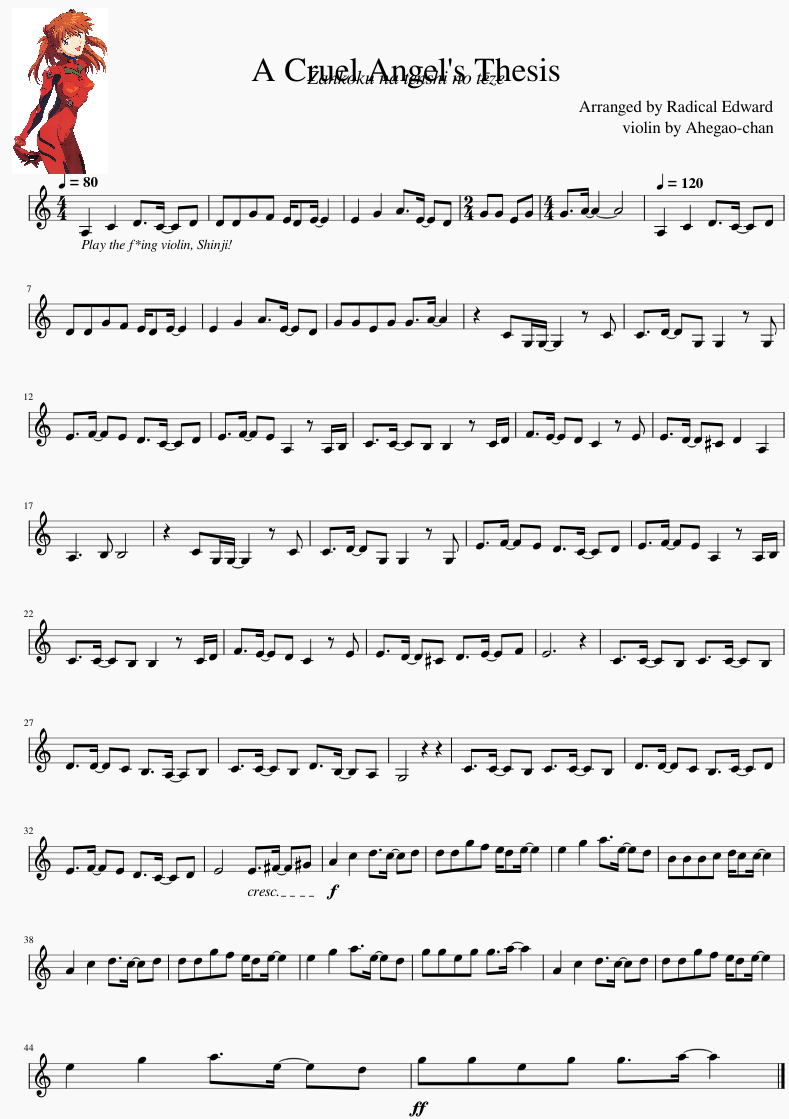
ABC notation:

X:1
%%score 1 { ( 2 5 ) | ( 3 4 ) }
L:1/8
Q:1/4=80
M:4/4
I:linebreak $
K:C
V:1 treble
V:2 treble
V:5 treble
V:3 bass
V:4 bass
V:1
 A,2 C2 D>C- CD | DDGF E/DE/- E2 | E2 G2 A>E- ED |[M:2/4] GG EG |[M:4/4] G>A- A2- A4 | %5
[K:C][Q:1/4=120] A,2 C2 D>C- CD |$ DDGF E/DE/- E2 | E2 G2 A>E- ED | GGEG G>A- A2 |[K:C] z2 CG,/G,/- G,2 z C | %10
[K:C] C>D- DG, G,2 z G, |$ E>F- FE D>C- CD | E>F- FE A,2 z A,/B,/ |[K:C] C>C- CB, B,2 z C/D/ |[K:C] F>E- ED C2 z E | %15
 E>D- D^C D2 A,2 |$ A,3 B, B,4 |[K:C] z2 CG,/G,/- G,2 z C |[K:C] C>D- DG, G,2 z G, |[K:C] E>F- FE D>C- CD | %20
 E>F- FE A,2 z A,/B,/ |$[K:C] C>C- CB, B,2 z C/D/ |[K:C] F>E- ED C2 z E |[K:C] E>D- D^C D>E- EF | E6 z2 | %25
[K:C] C>C- CB, C>C- CB, |$[K:C] D>D- DC B,>A,- A,B, |[K:C] C>C- CB, D>B,- B,A, | G,4 z2 z2 |[K:C] C>C- CB, C>C- CB, | %30
[K:C] D>D- DC B,>C- CD |$ E>F- FE D>C- CD |[K:C] E4 E>^F- F^G |!f! A2 c2 d>c- cd |[K:C] ddgf e/de/- e2 | %35
 e2 g2 a>e- ed |[K:C] BBBc d/cc/- c2 |$[K:C] A2 c2 d>c- cd |[K:C] ddgf e/de/- e2 | e2 g2 a>e- ed | %40
[K:C] ggeg g>a- a2 |[K:C] A2 c2 d>c- cd | ddgf e/de/- e2 |$[K:C] e2 g2 a>e- ed |!ff! ggeg g>a- a2 |] %45
V:2
!p! A,2 C2 D3/2 C/- C D | D D G F E/ D E/- E2 | E2 G2 A3/2 E/- E D |[M:2/4] G G E G |[M:4/4] G3/2 A/- A2- A4 | %5
!ff! z8 |$ z8 | z8 | z8 |!mf! z8 | %10
 z8 |$ z8 | z8 | z8 | z8 | %15
 z8 |$ z8 |!mf! z8 | z8 | z8 | %20
 z8 |$ z8 | z8 | z8 | z6 z2!mp! | %25
 z8 |$ z8 | z8 | z4 [df]2 [eg]2 | [A,C]3/2 [A,C]/- [A,C] [G,B,] [A,C]3/2 [A,C]/- [A,C] [G,B,] | %30
 [B,D]3/2 [B,D]/- [B,D] [A,C] [G,B,]3/2 [A,C]/- [A,C] [B,D] |$ [CE]3/2 [DF]/- [DF] [CE]!<(! [B,D]3/2 [A,C]/- [A,C] [B,D]!<)! | [E,G,B,E]4!<(! [G,B,E]3/2 [A,D^F]/- [A,DF] [B,E^G]!<)! |!ff! [F,A,]2 [A,C]2 [B,D]3/2 [A,C]/- [A,C] [B,D] | D D [DG] F E/ D E/- E2 | %35
 [CE]2 [EG]2 [FA]3/2 E/- E D | B, B, B, C D/ C C/- C2 |$ [F,A,]2 [A,C]2 [B,D]3/2 [A,C]/- [A,C] [B,D] | D D [DG] F E/ D E/- E2 | E2 G2 A3/2 E/- E D | %40
 G G E G G3/2 A/- A2 | [F,A,]2 [A,C]2 [B,D]3/2 [A,C]/- [A,C] [B,D] | [B,D] [B,D] [B,DG] F E/ D E/- E2 |$ [CE]2 [EG]2 [FA]3/2 [CE]/- [CE] [B,D] | [EG] [EG] [CE] [EG] G3/2 A/- A2 |] %45
V:3
 E,4 D,4 | [B,,D,]4 E,4 | [A,,E,]4 [D,F,]4 |[M:2/4] [B,,D,G,]4 |[M:4/4] E,4 z4 | %5
 E,4 D,4 |$ [B,,D,]4 E,4 | E,4 F,4 | G,,3 G,, A,,4 | G,, [C,,C,]4 C,, C, C,, | %10
 [G,,,G,,]3 G,,, [G,,,G,,]3 G,,, |$ [A,,C,E,]4 [G,,B,,E,]4 | A,, C,4 C, F,,2 | G,, B,, D, B,, G,,4 | A,, [A,,,A,,]4 A,,, A,, A,,, | %15
 [D,,D,]8 |$ A,,, E,, A,, G,, [D,,D,]4 | G,, [C,,C,]4 C,, C, C,, | [G,,,G,,]3 G,,, [G,,,G,,]3 G,,, | [A,,C,E,]4 [G,,B,,E,]4 | %20
 A,, C,4 C, F,,2 |$ G,, B,, D, B,, G,,4 | A,, [A,,,A,,]4 A,,, A,, A,,, | D,, D, D,, D, [D,,D,] [D,,D,] [D,,D,] [D,,D,] | E,, E,, E,, E,, E,, E,, E,, E,, | %25
 [F,,F,] [F,,F,] [F,,F,] [F,,F,] [F,,F,] [F,,F,] [F,,F,] [F,,F,] |$ E,, E, E,, E, [A,,,A,,] [A,,,A,,] [A,,,A,,] [A,,,A,,] | D,, D, D,, D, [G,,G,] [G,,G,] [G,,G,] [G,,G,] | z8 | D,, D, D,, D, [D,,D,] [D,,D,] [D,,D,] [D,,D,] | %30
 E,, E, E,, E, [A,,,A,,] [A,,,A,,] [A,,,A,,] [A,,,A,,] |$ G,, G, G,, G, [G,,G,] [G,,G,] [G,,G,] [G,,G,] |!mf! [D,,E,]4 [E,,E,]3/2 [E,,E,]/- [E,,E,] [E,,E,] | E,4 D,4 | [B,,D,]4 E,4 | %35
 E,4 F,4 | G,,3 B,, C,3 B,, |$ E,4 D,4 | [B,,D,]4 E,4 | E,4 F,4 | %40
 G,, G,, G,, G,, A,,4 | E,4 D,4 | [B,,D,]4 E,4 |$ E,4 F,4 | G,,3 G,, A,,3/2 A,,/- A,,2 |] %45
V:4
 A,,4 A,,4 | G,,4 C,4 | x8 |[M:2/4] x4 |[M:4/4] x8 | %5
 A,,3 A,, A,,3 A,, |$ G,,3 G,, C,3 C, | A,,3 A,, D,3 D, | x8 | x8 | %10
 x8 |$ x8 | x8 | x8 | x8 | %15
 x8 |$ x8 | x8 | x8 | x8 | %20
 x8 |$ x8 | x8 | x8 | A,,2 G,,2 A,,2 B,,2 | %25
 x8 |$ x8 | x8 | G,, G,, D, ^C, =C, C, G,, F,, | x8 | %30
 x8 |$ x8 | x8 | A,, A,, A,, A,, A,,3 A,, | G,, G,, G,, G,, C,3 C, | %35
 A,, A,, A,, A,, D,3 D, | B,,4 G,4 |$ A,, A,, A,, A,, A,,3 A,, | G,, G,, G,, G,, C,3 C, | A,,3 A,, D,3 D, | %40
 z8 | A,, A,, A,, A,, A,,3 A,, | G,, G,, G,, G,, C,3 C, |$ A,, A,, A,, A,, D,3 D, | E,, E,, E,, E,, E,,3/2 A,,,/- A,,,2 |] %45
V:5
 x8 | G,4 C4 | A,4 A,4 |[M:2/4] B,4 |[M:4/4] [A,CE]4 A,4 | %5
 x8 |$ G,4 C4 | A,4 A,4 | B,4 [A,CE]4 | x8 | %10
 x8 |$ x8 | x8 | x8 | x8 | %15
 x8 |$ x8 | x8 | x8 | x8 | %20
 x8 |$ x8 | x8 | x8 | A,2 G,2 A,2 B,2 | %25
 [E,A,]8 |$ [G,B,]4 [E,G,]4 | [F,A,]4 [F,A,]4 | [B,D_Bd]2 [CEce]2 [DF]2 [EG]2 | F,4 F,4 | %30
 G,4 E,4 |$ A,4 G,4 | x8 | x8 | G,4 C4 | %35
 A,4 A,4 | G,4 B,4 |$ x8 | G,4 C4 | A,4 A,4 | %40
 B,4 [A,CE]4 | x8 | G,4 C4 |$ A,4 A,4 | B,4 [A,CE]4 |] %45
